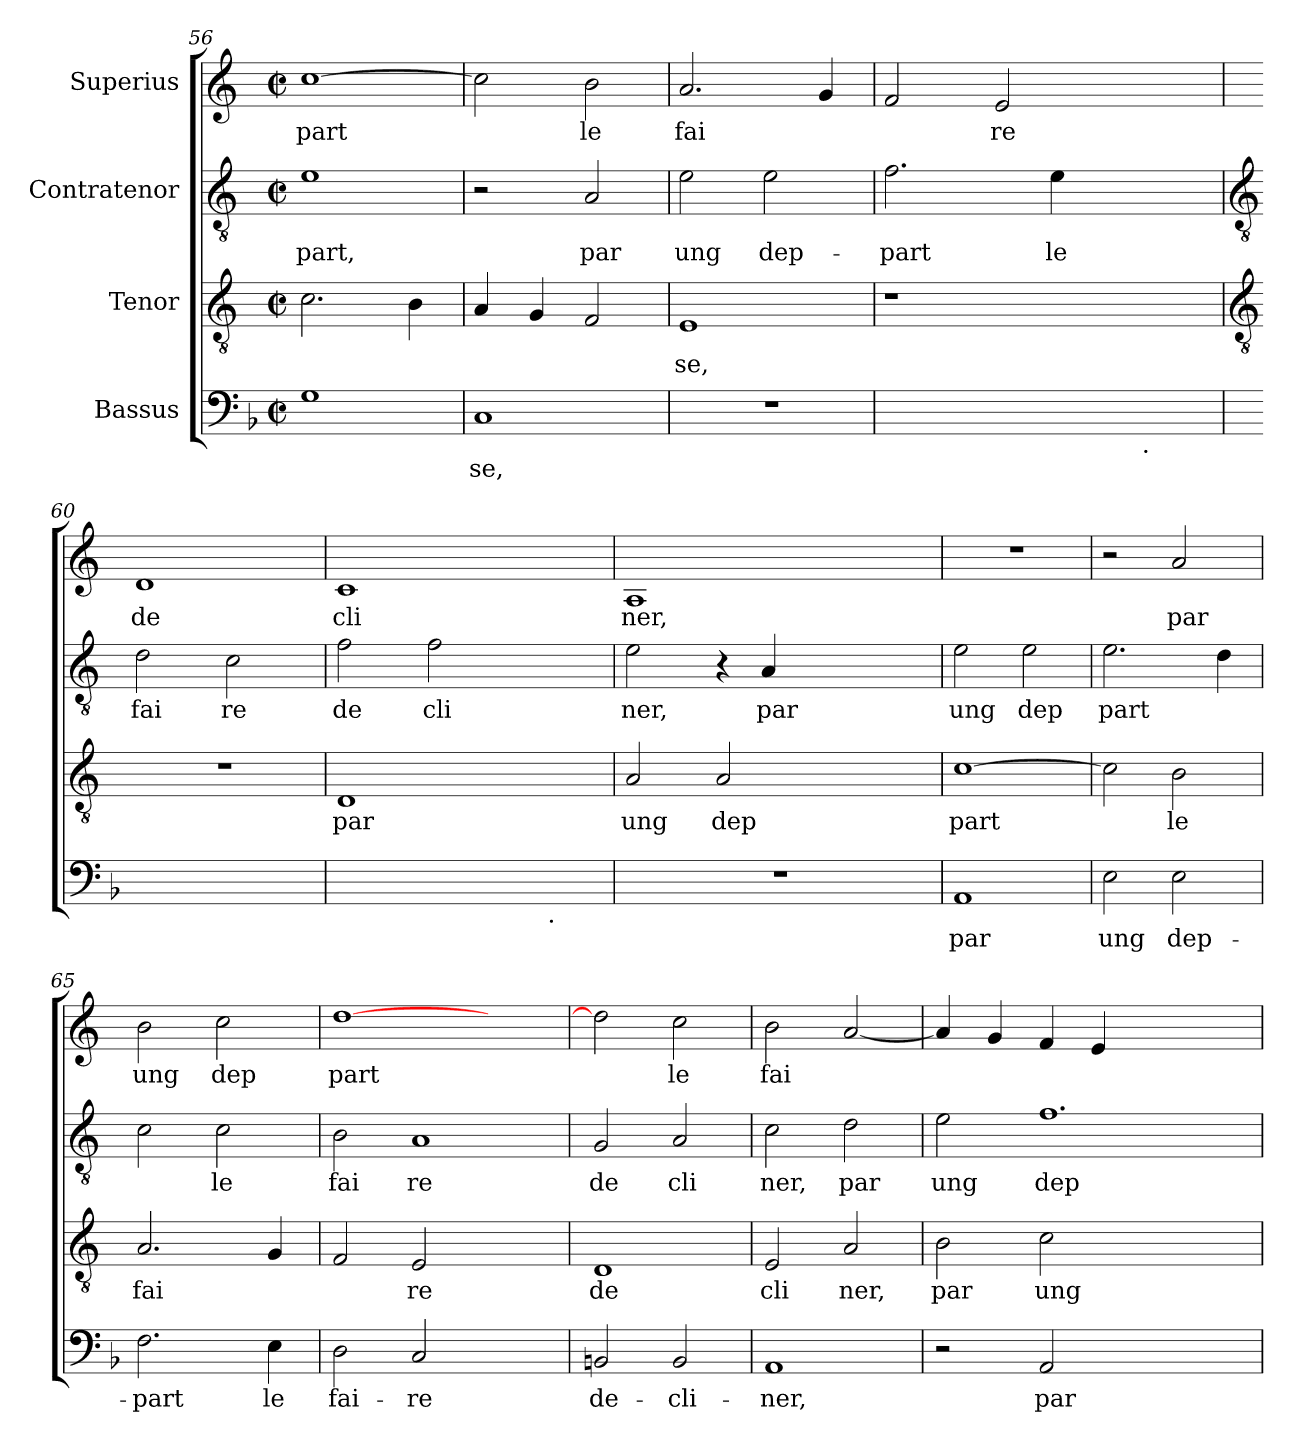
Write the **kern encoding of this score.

**kern	**text	**kern	**text	**kern	**text	**kern	**text
*part4	*part4	*part3	*part3	*part2	*part2	*part1	*part1
*staff4	*staff4	*staff3	*staff3	*staff2	*staff2	*staff1	*staff1
*I"Bassus	*	*I"Tenor	*	*I"Contratenor	*	*I"Superius	*
!!LO:LB:g=z
*clefF4	*	*clefGv2	*	*clefGv2	*	*clefG2	*
*k[b-]	*	*k[]	*	*k[]	*	*k[]	*
*F:	*	*C:	*	*C:	*	*C:	*
*M2/2	*	*M2/2	*	*M2/2	*	*M2/2	*
*met(c|)	*	*met(c|)	*	*met(c|)	*	*met(c|)	*
=56	=56	=56	=56	=56	=56	=56	=56
!	!	!	!	!	!LO:LY:b	!	!LO:LY:b
1G	.	2.c\	.	1e	-part,	[1cc	part
.	.	4B\	.	.	.	.	.
!!LO:LB:g=z
=57	=57	=57	=57	=57	=57	=57	=57
!	!LO:LY:b	!	!	!	!	!	!
1C	se,	4A/	.	2r	.	2cc\]	.
.	.	4G/	.	.	.	.	.
!	!	!	!	!	!LO:LY:b	!	!LO:LY:b
.	.	2F/	.	2A/	par	2b\	le
=58	=58	=58	=58	=58	=58	=58	=58
!	!	!	!LO:LY:b	!	!LO:LY:b	!	!LO:LY:b
1r	.	1E	-se,	2e\	ung	2.a/	fai
!	!	!	!	!	!LO:LY:b	!	!
.	.	.	.	2e\	dep-	.	.
.	.	.	.	.	.	4g/	.
!!LO:LB:g=z
=59	=59	=59	=59	=59	=59	=59	=59
!	!	!	!	!	!LO:LY:b	!	!
4ryy	.	1r	.	2.f\	-part	2f/	.
4ryy	.	.	.	.	.	.	.
!	!	!	!	!	!	!	!LO:LY:b
4ryy	.	.	.	.	.	2e/	re
!	!	!	!	!	!LO:LY:b	!	!
32ryy	.	.	.	4e\	le	.	.
32ryy	.	.	.	.	.	.	.
32ryy	.	.	.	.	.	.	.
32ryy	.	.	.	.	.	.	.
32ryy	.	.	.	.	.	.	.
32ryy	.	.	.	.	.	.	.
!LO:TX:b:t=.	!	!	!	!	!	!	!
32ryy	.	.	.	.	.	.	.
4ryy	.	.	.	.	.	.	.
.	.	8..ryy	.	8..ryy	.	8..ryy	.
!!LO:LB:g=z
=60A	=60A	=60A	=60A	=60A	=60A	=60A	=60A
*	*	*clefGv2	*	*clefGv2	*	*	*
!	!	!	!	!	!LO:LY:b	!	!LO:LY:b
4ryy	.	1r	.	2d\	fai	1d	de
4ryy	.	.	.	.	.	.	.
!	!	!	!	!	!LO:LY:b	!	!
4ryy	.	.	.	2c\	re	.	.
32ryy	.	.	.	.	.	.	.
8..ryy	.	.	.	.	.	.	.
!!LO:LB:g=z
=61A	=61A	=61A	=61A	=61A	=61A	=61A	=61A
!	!	!	!LO:LY:b	!	!LO:LY:b	!	!LO:LY:b
4ryy	.	1D	par	2f\	de	1c	cli
4ryy	.	.	.	.	.	.	.
!	!	!	!	!	!LO:LY:b	!	!
4ryy	.	.	.	2f\	cli	.	.
32ryy	.	.	.	.	.	.	.
32ryy	.	.	.	.	.	.	.
32ryy	.	.	.	.	.	.	.
32ryy	.	.	.	.	.	.	.
32ryy	.	.	.	.	.	.	.
32ryy	.	.	.	.	.	.	.
!LO:TX:b:t=.	!	!	!	!	!	!	!
32ryy	.	.	.	.	.	.	.
4ryy	.	.	.	.	.	.	.
.	.	8..ryy	.	8..ryy	.	8..ryy	.
=62	=62	=62	=62	=62	=62	=62	=62
!	!	!	!LO:LY:b	!	!LO:LY:b	!	!LO:LY:b
4ryy	.	2A/	ung	2e\	ner,	1A	ner,
4ryy	.	.	.	.	.	.	.
!	!	!	!LO:LY:b	!	!	!	!
4ryy	.	2A/	dep	4r	.	.	.
!	!	!	!	!	!LO:LY:b	!	!
32ryy	.	.	.	4A/	par	.	.
1r	.	.	.	.	.	.	.
.	.	2ryy	.	2ryy	.	2ryy	.
.	.	4ryy	.	4ryy	.	4ryy	.
.	.	32ryy	.	32ryy	.	32ryy	.
=63	=63	=63	=63	=63	=63	=63	=63
!	!LO:LY:b	!	!LO:LY:b	!	!LO:LY:b	!	!
1AA	par	[1c	part	2e\	ung	1r	.
!	!	!	!	!	!LO:LY:b	!	!
.	.	.	.	2e\	dep	.	.
=64	=64	=64	=64	=64	=64	=64	=64
!	!LO:LY:b	!	!	!	!LO:LY:b	!	!
2E\	ung	2c\]	.	2.e\	part	2r	.
!	!LO:LY:b	!	!LO:LY:b	!	!	!	!LO:LY:b
2E\	dep-	2B\	le	.	.	2a/	par
.	.	.	.	4d\	.	.	.
=65	=65	=65	=65	=65	=65	=65	=65
!	!LO:LY:b	!	!LO:LY:b	!	!	!	!LO:LY:b
2.F\	-part	2.A/	fai	2c\	.	2b\	ung
!	!	!	!	!	!LO:LY:b	!	!LO:LY:b
.	.	.	.	2c\	le	2cc\	dep
!	!LO:LY:b	!	!	!	!	!	!
4E\	le	4G/	.	.	.	.	.
=65A	=65A	=65A	=65A	=65A	=65A	=65A	=65A
!	!LO:LY:b	!	!	!	!LO:LY:b	!	!LO:LY:b
2D\	fai-	2F/	.	2B\	fai	[1dd	part
!	!LO:LY:b	!	!LO:LY:b	!	!LO:LY:b	!	!
2C/	-re	2E/	re	1A	re	.	.
2ryy	.	2ryy	.	.	.	2ryy	.
=66A	=66A	=66A	=66A	=66A	=66A	=66A	=66A
!	!LO:LY:b	!	!LO:LY:b	!	!LO:LY:b	!	!
2BBn/	de-	1D	de	2G/	de	2dd\]	.
!	!LO:LY:b	!	!	!	!LO:LY:b	!	!LO:LY:b
2BB/	-cli-	.	.	2A/	cli	2cc\	le
=67A	=67A	=67A	=67A	=67A	=67A	=67A	=67A
!	!LO:LY:b	!	!LO:LY:b	!	!LO:LY:b	!	!LO:LY:b
1AA	-ner,	2E/	cli	2c\	ner,	2b\	fai
!	!	!	!LO:LY:b	!	!LO:LY:b	!	!
.	.	2A/	ner,	2d\	par	[2a/	.
=68A	=68A	=68A	=68A	=68A	=68A	=68A	=68A
!	!	!	!LO:LY:b	!	!LO:LY:b	!	!
2r	.	2B\	par	2e\	ung	4a/]	.
.	.	.	.	.	.	4g/	.
!	!LO:LY:b	!	!LO:LY:b	!	!LO:LY:b	!	!
2AA/	par	2c\	ung	1.f	dep	4f/	.
.	.	.	.	.	.	4e/	.
1ryy	.	1ryy	.	.	.	1ryy	.
=	=	=	=	=	=	=	=
*-	*-	*-	*-	*-	*-	*-	*-
